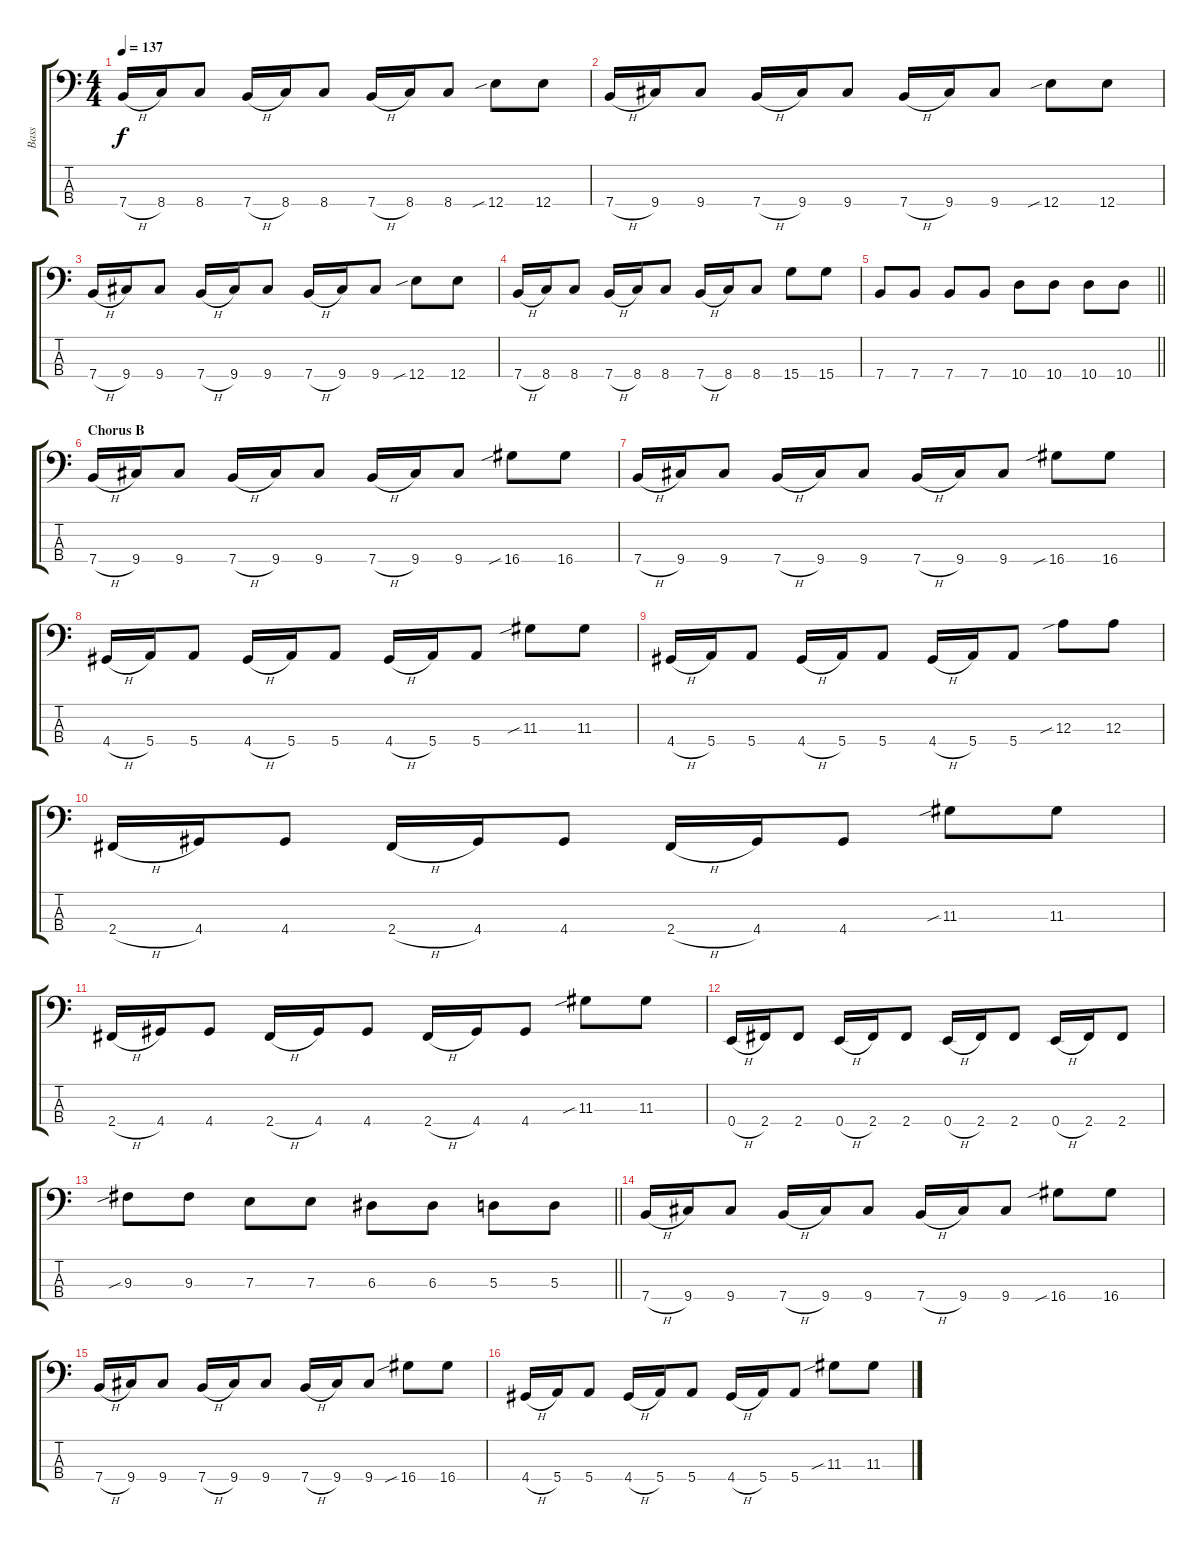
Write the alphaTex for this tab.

\track ("Bass" "Bass") {instrument electricbasspick}
\staff {score tabs}
\tuning (G2 D2 A1 E1) {hide}
\ts (4 4)
\tempo 137
\clef f4
\ks c
7.4{h}.16{dy f} 8.4.16 8.4.8 7.4{h}.16 8.4.16 8.4.8 7.4{h}.16 8.4.16 8.4.8 12.4{sib}.8 12.4.8 |
7.4{h}.16 9.4.16 9.4.8 7.4{h}.16 9.4.16 9.4.8 7.4{h}.16 9.4.16 9.4.8 12.4{sib}.8 12.4.8 |
7.4{h}.16 9.4.16 9.4.8 7.4{h}.16 9.4.16 9.4.8 7.4{h}.16 9.4.16 9.4.8 12.4{sib}.8 12.4.8 |
7.4{h}.16 8.4.16 8.4.8 7.4{h}.16 8.4.16 8.4.8 7.4{h}.16 8.4.16 8.4.8 15.4.8 15.4.8 |
\barLineRight lightlight
7.4.8 7.4.8 7.4.8 7.4.8 10.4.8 10.4.8 10.4.8 10.4.8 |
\section ("" "Chorus B")
7.4{h}.16 9.4.16 9.4.8 7.4{h}.16 9.4.16 9.4.8 7.4{h}.16 9.4.16 9.4.8 16.4{sib}.8 16.4.8 |
7.4{h}.16 9.4.16 9.4.8 7.4{h}.16 9.4.16 9.4.8 7.4{h}.16 9.4.16 9.4.8 16.4{sib}.8 16.4.8 |
4.4{h}.16 5.4.16 5.4.8 4.4{h}.16 5.4.16 5.4.8 4.4{h}.16 5.4.16 5.4.8 11.3{sib}.8 11.3.8 |
4.4{h}.16 5.4.16 5.4.8 4.4{h}.16 5.4.16 5.4.8 4.4{h}.16 5.4.16 5.4.8 12.3{sib}.8 12.3.8 |
2.4{h}.16 4.4.16 4.4.8 2.4{h}.16 4.4.16 4.4.8 2.4{h}.16 4.4.16 4.4.8 11.3{sib}.8 11.3.8 |
2.4{h}.16 4.4.16 4.4.8 2.4{h}.16 4.4.16 4.4.8 2.4{h}.16 4.4.16 4.4.8 11.3{sib}.8 11.3.8 |
0.4{h}.16 2.4.16 2.4.8 0.4{h}.16 2.4.16 2.4.8 0.4{h}.16 2.4.16 2.4.8 0.4{h}.16 2.4.16 2.4.8 |
\barLineRight lightlight
9.3{sib}.8 9.3.8 7.3.8 7.3.8 6.3.8 6.3.8 5.3.8 5.3.8 |
\section ("" "")
7.4{h}.16 9.4.16 9.4.8 7.4{h}.16 9.4.16 9.4.8 7.4{h}.16 9.4.16 9.4.8 16.4{sib}.8 16.4.8 |
7.4{h}.16 9.4.16 9.4.8 7.4{h}.16 9.4.16 9.4.8 7.4{h}.16 9.4.16 9.4.8 16.4{sib}.8 16.4.8 |
4.4{h}.16 5.4.16 5.4.8 4.4{h}.16 5.4.16 5.4.8 4.4{h}.16 5.4.16 5.4.8 11.3{sib}.8 11.3.8
